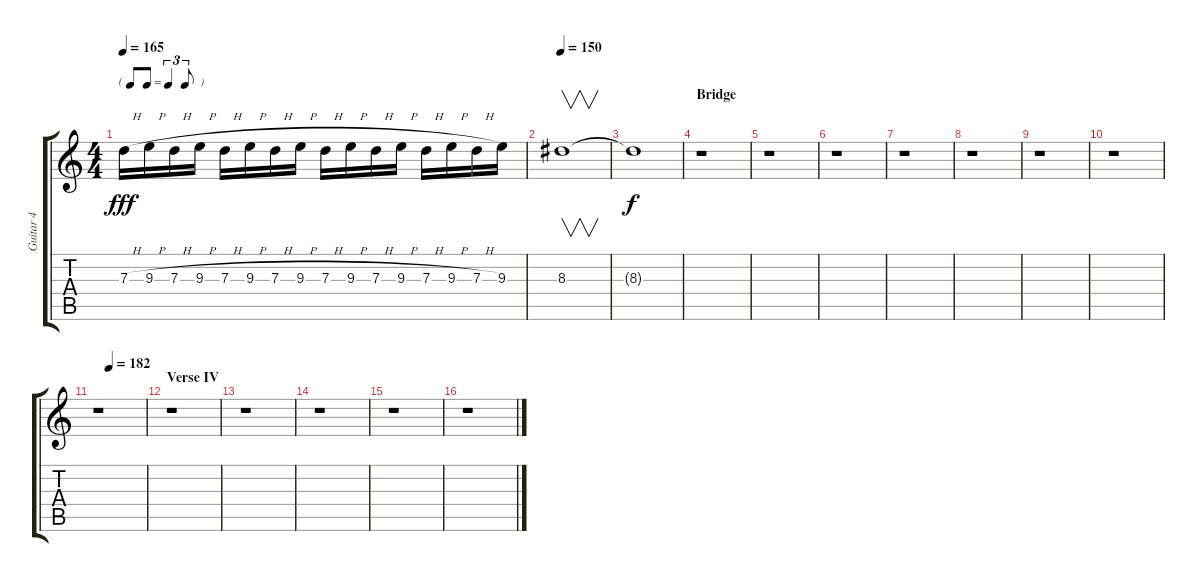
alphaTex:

\track ("Guitar 4" "Guitar 4") {instrument distortionguitar}
\staff {score tabs}
\tuning (E4 B3 G3 D3 A2 E2) {hide}
\ts (4 4)
\tf triplet8th
\tempo 165
\clef g2
\ks c
7.3{h}.16{dy fff} 9.3{h}.16 7.3{h}.16 9.3{h}.16 7.3{h}.16 9.3{h}.16 7.3{h}.16 9.3{h}.16 7.3{h}.16 9.3{h}.16 7.3{h}.16 9.3{h}.16 7.3{h}.16 9.3{h}.16 7.3{h}.16 9.3.16 |
\tempo 150
8.3.1{v} |
8.3{t}.1{dy f} |
\section ("" "Bridge")
r.1 |
r.1 |
r.1 |
r.1 |
r.1 |
r.1 |
r.1 |
\tempo (182 0.25)
r.1 |
\section ("" "Verse IV")
r.1 |
r.1 |
r.1 |
r.1 |
r.1
